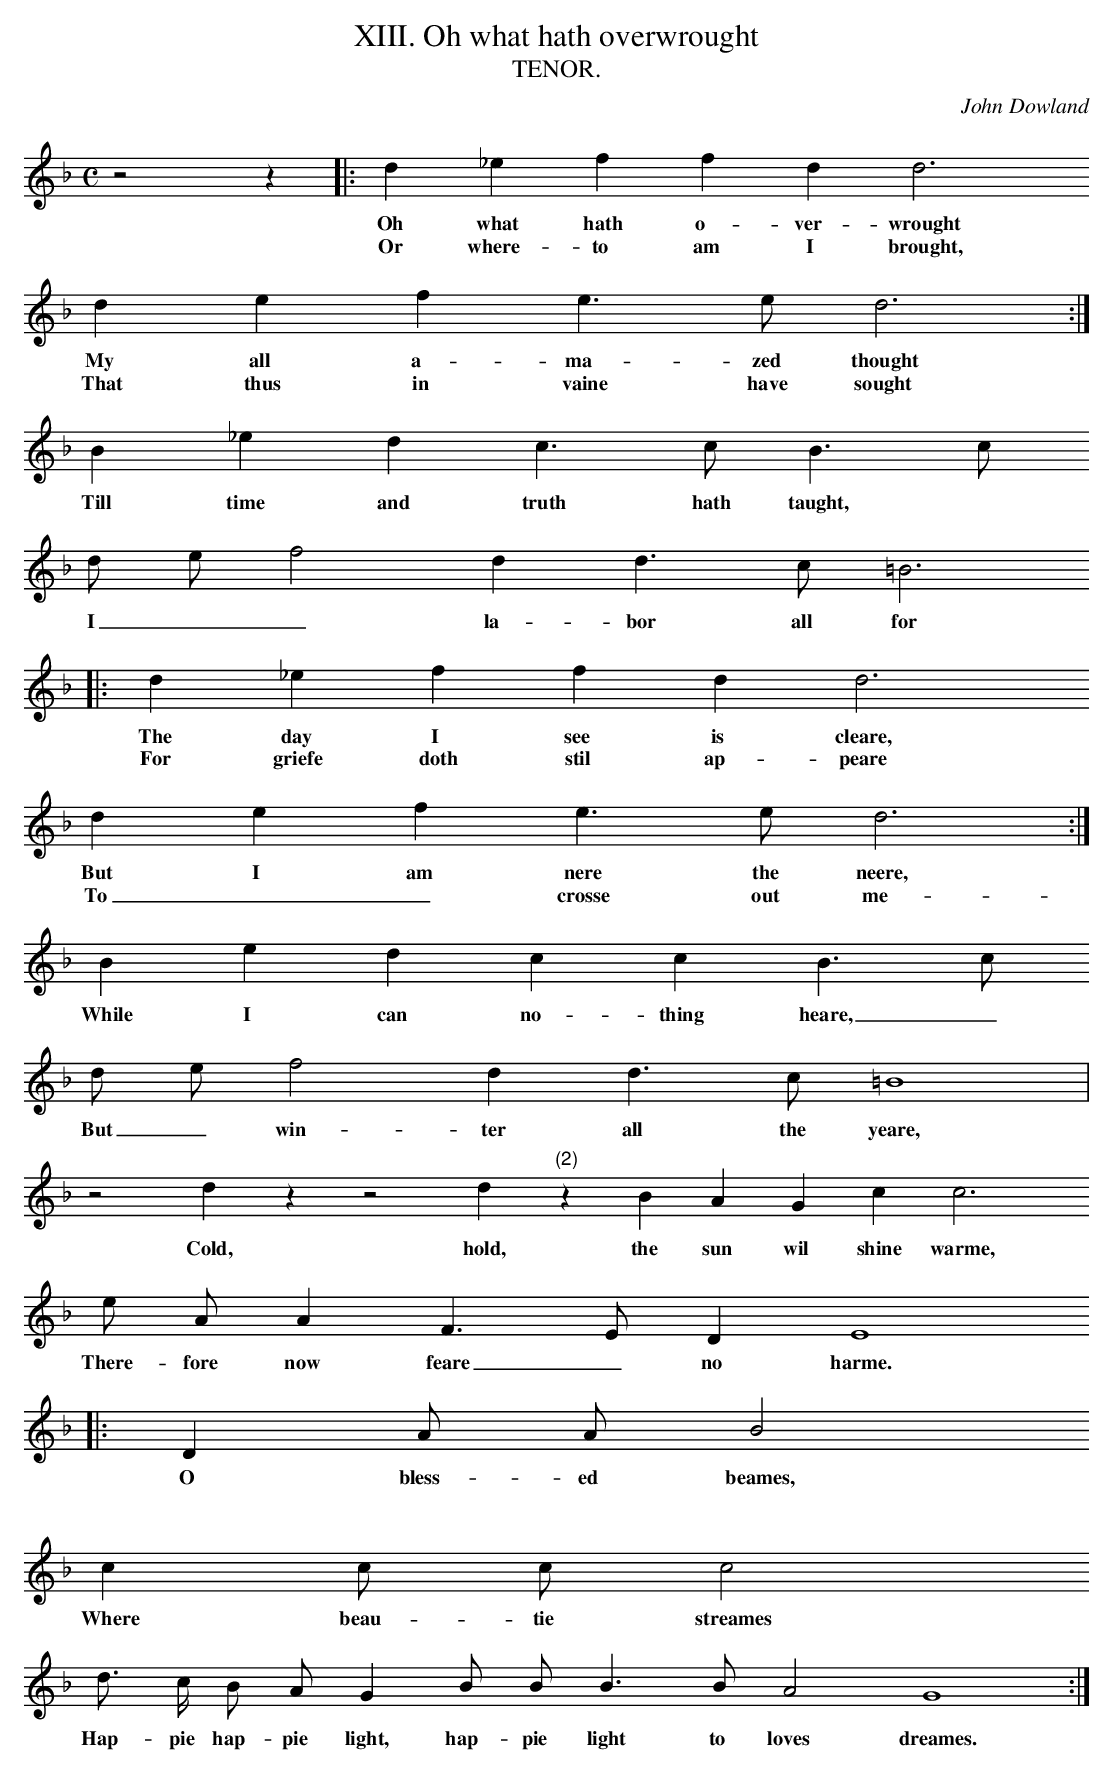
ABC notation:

X:1
T:XIII. Oh what hath overwrought
T:TENOR.
C:John Dowland
M:C
L:1/4
K:G dor -8va
z2 z |: d _e f f d d3
w: Oh what hath o- ver- wrought
w: Or where- to am I brought,
 d e f e > e d3 :|
w: My all a- ma- zed thought
w: That thus in vaine have sought
B _e d c > c  B > c
w: Till time and truth hath taught,
d/ e/ f2 d d > c =B3
w: I _ _ la- bor all for nought.
|: d _e f f d d3
w: The day I see is cleare,
w: For griefe doth stil ap- peare
d e f e > e d3 :|
w: But I am nere the neere,
w: To _ _ crosse out me- rie cheere,
B e d c c B > c
w: While I can no- thing heare, _
d/ e/ f2  d d > c =B4 |
w: But _ win- ter all the yeare,
z2 d z z2 d "(2)"z B A G c c3
w: Cold, hold, the sun wil shine warme,
e/ A/ A F > E D E4
w: There- fore now feare _ no harme.
|:D A/ A/ B2
w: O bless- ed beames,
c c/ c/ c2
w: Where beau- tie streames
d3/4 c// B/ A/ G B/ B/ B > B A2 G4 :|
w: Hap- pie hap- pie light, hap- pie light to loves dreames.
